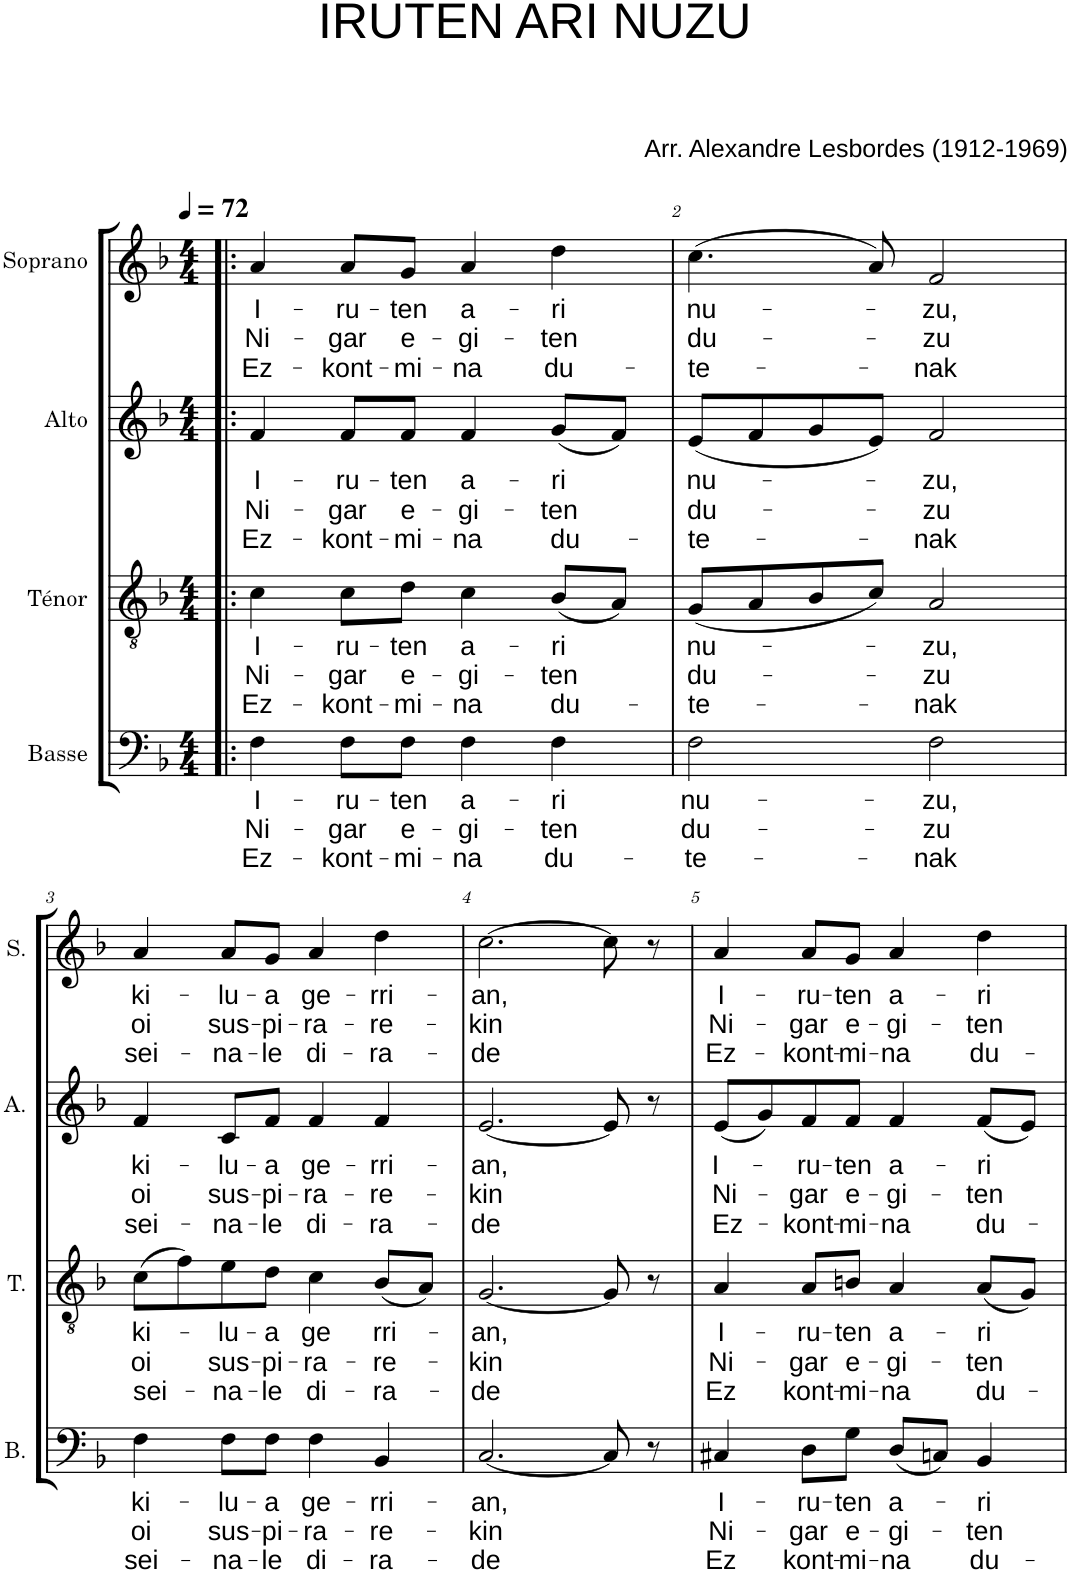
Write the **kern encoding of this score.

**kern	**text	**text	**text	**kern	**text	**text	**text	**kern	**text	**text	**text	**kern	**text	**text	**text
*part4	*part4	*part4	*part4	*part3	*part3	*part3	*part3	*part2	*part2	*part2	*part2	*part1	*part1	*part1	*part1
*staff4	*staff4	*staff4	*staff4	*staff3	*staff3	*staff3	*staff3	*staff2	*staff2	*staff2	*staff2	*staff1	*staff1	*staff1	*staff1
*I"Basse	*	*	*	*I"Ténor	*	*	*	*I"Alto	*	*	*	*I"Soprano	*	*	*
*I'B.	*	*	*	*I'T.	*	*	*	*I'A.	*	*	*	*I'S.	*	*	*
*clefF4	*	*	*	*clefGv2	*	*	*	*clefG2	*	*	*	*clefG2	*	*	*
*k[b-]	*	*	*	*k[b-]	*	*	*	*k[b-]	*	*	*	*k[b-]	*	*	*
*M4/4	*	*	*	*M4/4	*	*	*	*M4/4	*	*	*	*M4/4	*	*	*
*MM72	*	*	*	*MM72	*	*	*	*MM72	*	*	*	*MM72	*	*	*
=1!|:	=1!|:	=1!|:	=1!|:	=1!|:	=1!|:	=1!|:	=1!|:	=1!|:	=1!|:	=1!|:	=1!|:	=1!|:	=1!|:	=1!|:	=1!|:
!	!LO:LY:b	!LO:LY:b	!LO:LY:b	!	!LO:LY:b	!LO:LY:b	!LO:LY:b	!	!LO:LY:b	!LO:LY:b	!LO:LY:b	!	!LO:LY:b	!LO:LY:b	!LO:LY:b
4F\	I-	Ni-	Ez-	4c\	I-	Ni-	Ez-	4f/	I-	Ni-	Ez-	4a/	I-	Ni-	Ez-
!	!LO:LY:b	!LO:LY:b	!LO:LY:b	!	!LO:LY:b	!LO:LY:b	!LO:LY:b	!	!LO:LY:b	!LO:LY:b	!LO:LY:b	!	!LO:LY:b	!LO:LY:b	!LO:LY:b
8F\L	-ru-	-gar	-kont-	8c\L	-ru-	-gar	-kont-	8f/L	-ru-	-gar	-kont-	8a/L	-ru-	-gar	-kont-
!	!LO:LY:b	!LO:LY:b	!LO:LY:b	!	!LO:LY:b	!LO:LY:b	!LO:LY:b	!	!LO:LY:b	!LO:LY:b	!LO:LY:b	!	!LO:LY:b	!LO:LY:b	!LO:LY:b
8F\J	-ten	e-	-mi-	8d\J	-ten	e-	-mi-	8f/J	-ten	e-	-mi-	8g/J	-ten	e-	-mi-
!	!LO:LY:b	!LO:LY:b	!LO:LY:b	!	!LO:LY:b	!LO:LY:b	!LO:LY:b	!	!LO:LY:b	!LO:LY:b	!LO:LY:b	!	!LO:LY:b	!LO:LY:b	!LO:LY:b
4F\	a-	-gi-	-na	4c\	a-	-gi-	-na	4f/	a-	-gi-	-na	4a/	a-	-gi-	-na
!	!LO:LY:b	!LO:LY:b	!LO:LY:b	!	!LO:LY:b	!LO:LY:b	!LO:LY:b	!	!LO:LY:b	!LO:LY:b	!LO:LY:b	!	!LO:LY:b	!LO:LY:b	!LO:LY:b
4F\	-ri	-ten	du-	(8B-/L	-ri	-ten	du-	(8g/L	-ri	-ten	du-	4dd\	-ri	-ten	du-
.	.	.	.	8A/J)	.	.	.	8f/J)	.	.	.	.	.	.	.
=2	=2	=2	=2	=2	=2	=2	=2	=2	=2	=2	=2	=2	=2	=2	=2
!	!LO:LY:b	!LO:LY:b	!LO:LY:b	!	!LO:LY:b	!LO:LY:b	!LO:LY:b	!	!LO:LY:b	!LO:LY:b	!LO:LY:b	!	!LO:LY:b	!LO:LY:b	!LO:LY:b
2F\	nu-	du-	-te-	(8G/L	nu-	du-	-te-	(8e/L	nu-	du-	-te-	(4.cc\	nu-	du-	-te-
.	.	.	.	8A/	.	.	.	8f/	.	.	.	.	.	.	.
.	.	.	.	8B-/	.	.	.	8g/	.	.	.	.	.	.	.
.	.	.	.	8c/J)	.	.	.	8e/J)	.	.	.	8a/)	.	.	.
!	!LO:LY:b	!LO:LY:b	!LO:LY:b	!	!LO:LY:b	!LO:LY:b	!LO:LY:b	!	!LO:LY:b	!LO:LY:b	!LO:LY:b	!	!LO:LY:b	!LO:LY:b	!LO:LY:b
2F\	-zu,	-zu	-nak	2A/	-zu,	-zu	-nak	2f/	-zu,	-zu	-nak	2f/	-zu,	-zu	-nak
!!LO:LB:g=z
=3	=3	=3	=3	=3	=3	=3	=3	=3	=3	=3	=3	=3	=3	=3	=3
!	!LO:LY:b	!LO:LY:b	!LO:LY:b	!	!LO:LY:b	!LO:LY:b	!LO:LY:b	!	!LO:LY:b	!LO:LY:b	!LO:LY:b	!	!LO:LY:b	!LO:LY:b	!LO:LY:b
4F\	ki-	oi	sei-	(8c\L	ki-	oi	sei-	4f/	ki-	oi	sei-	4a/	ki-	oi	sei-
.	.	.	.	8f\)	.	.	.	.	.	.	.	.	.	.	.
!	!LO:LY:b	!LO:LY:b	!LO:LY:b	!	!LO:LY:b	!LO:LY:b	!LO:LY:b	!	!LO:LY:b	!LO:LY:b	!LO:LY:b	!	!LO:LY:b	!LO:LY:b	!LO:LY:b
8F\L	-lu-	sus-	-na-	8e\	-lu-	sus-	-na-	8c/L	-lu-	sus-	-na-	8a/L	-lu-	sus-	-na-
!	!LO:LY:b	!LO:LY:b	!LO:LY:b	!	!LO:LY:b	!LO:LY:b	!LO:LY:b	!	!LO:LY:b	!LO:LY:b	!LO:LY:b	!	!LO:LY:b	!LO:LY:b	!LO:LY:b
8F\J	-a	-pi-	-le	8d\J	-a	-pi-	-le	8f/J	-a	-pi-	-le	8g/J	-a	-pi-	-le
!	!LO:LY:b	!LO:LY:b	!LO:LY:b	!	!LO:LY:b	!LO:LY:b	!LO:LY:b	!	!LO:LY:b	!LO:LY:b	!LO:LY:b	!	!LO:LY:b	!LO:LY:b	!LO:LY:b
4F\	ge-	-ra-	di-	4c\	ge	-ra-	di-	4f/	ge-	-ra-	di-	4a/	ge-	-ra-	di-
!	!LO:LY:b	!LO:LY:b	!LO:LY:b	!	!LO:LY:b	!LO:LY:b	!LO:LY:b	!	!LO:LY:b	!LO:LY:b	!LO:LY:b	!	!LO:LY:b	!LO:LY:b	!LO:LY:b
4BB-/	-rri-	-re-	-ra-	(8B-/L	-rri-	-re-	-ra-	4f/	-rri-	-re-	-ra-	4dd\	-rri-	-re-	-ra-
.	.	.	.	8A/J)	.	.	.	.	.	.	.	.	.	.	.
=4	=4	=4	=4	=4	=4	=4	=4	=4	=4	=4	=4	=4	=4	=4	=4
!	!LO:LY:b	!LO:LY:b	!LO:LY:b	!	!LO:LY:b	!LO:LY:b	!LO:LY:b	!	!LO:LY:b	!LO:LY:b	!LO:LY:b	!	!LO:LY:b	!LO:LY:b	!LO:LY:b
[2.C/	-an,	-kin	-de	[2.G/	-an,	-kin	-de	[2.e/	-an,	-kin	-de	[2.cc\	-an,	-kin	-de
8C/]	.	.	.	8G/]	.	.	.	8e/]	.	.	.	8cc\]	.	.	.
8r	.	.	.	8r	.	.	.	8r	.	.	.	8r	.	.	.
=5	=5	=5	=5	=5	=5	=5	=5	=5	=5	=5	=5	=5	=5	=5	=5
!	!LO:LY:b	!LO:LY:b	!LO:LY:b	!	!LO:LY:b	!LO:LY:b	!LO:LY:b	!	!LO:LY:b	!LO:LY:b	!LO:LY:b	!	!LO:LY:b	!LO:LY:b	!LO:LY:b
4C#X/	I-	Ni-	Ez	4A/	I-	Ni-	Ez	(8e/L	I-	Ni-	Ez-	4a/	I-	Ni-	Ez-
.	.	.	.	.	.	.	.	8g/)	.	.	.	.	.	.	.
!	!LO:LY:b	!LO:LY:b	!LO:LY:b	!	!LO:LY:b	!LO:LY:b	!LO:LY:b	!	!LO:LY:b	!LO:LY:b	!LO:LY:b	!	!LO:LY:b	!LO:LY:b	!LO:LY:b
8D\L	-ru-	-gar	-kont-	8A/L	-ru-	-gar	-kont-	8f/	-ru-	-gar	-kont-	8a/L	-ru-	-gar	-kont-
!	!LO:LY:b	!LO:LY:b	!LO:LY:b	!	!LO:LY:b	!LO:LY:b	!LO:LY:b	!	!LO:LY:b	!LO:LY:b	!LO:LY:b	!	!LO:LY:b	!LO:LY:b	!LO:LY:b
8G\J	-ten	e-	-mi-	8Bn/J	-ten	e-	-mi-	8f/J	-ten	e-	-mi-	8g/J	-ten	e-	-mi-
!	!LO:LY:b	!LO:LY:b	!LO:LY:b	!	!LO:LY:b	!LO:LY:b	!LO:LY:b	!	!LO:LY:b	!LO:LY:b	!LO:LY:b	!	!LO:LY:b	!LO:LY:b	!LO:LY:b
(8D/L	a-	-gi-	-na	4A/	a-	-gi-	-na	4f/	a-	-gi-	-na	4a/	a-	-gi-	-na
8Cn/J)	.	.	.	.	.	.	.	.	.	.	.	.	.	.	.
!	!LO:LY:b	!LO:LY:b	!LO:LY:b	!	!LO:LY:b	!LO:LY:b	!LO:LY:b	!	!LO:LY:b	!LO:LY:b	!LO:LY:b	!	!LO:LY:b	!LO:LY:b	!LO:LY:b
4BB-/	-ri	-ten	du-	(8A/L	-ri	-ten	du-	(8f/L	-ri	-ten	du-	4dd\	-ri	-ten	du-
.	.	.	.	8G/J)	.	.	.	8e/J)	.	.	.	.	.	.	.
=	=	=	=	=	=	=	=	=	=	=	=	=	=	=	=
*-	*-	*-	*-	*-	*-	*-	*-	*-	*-	*-	*-	*-	*-	*-	*-
